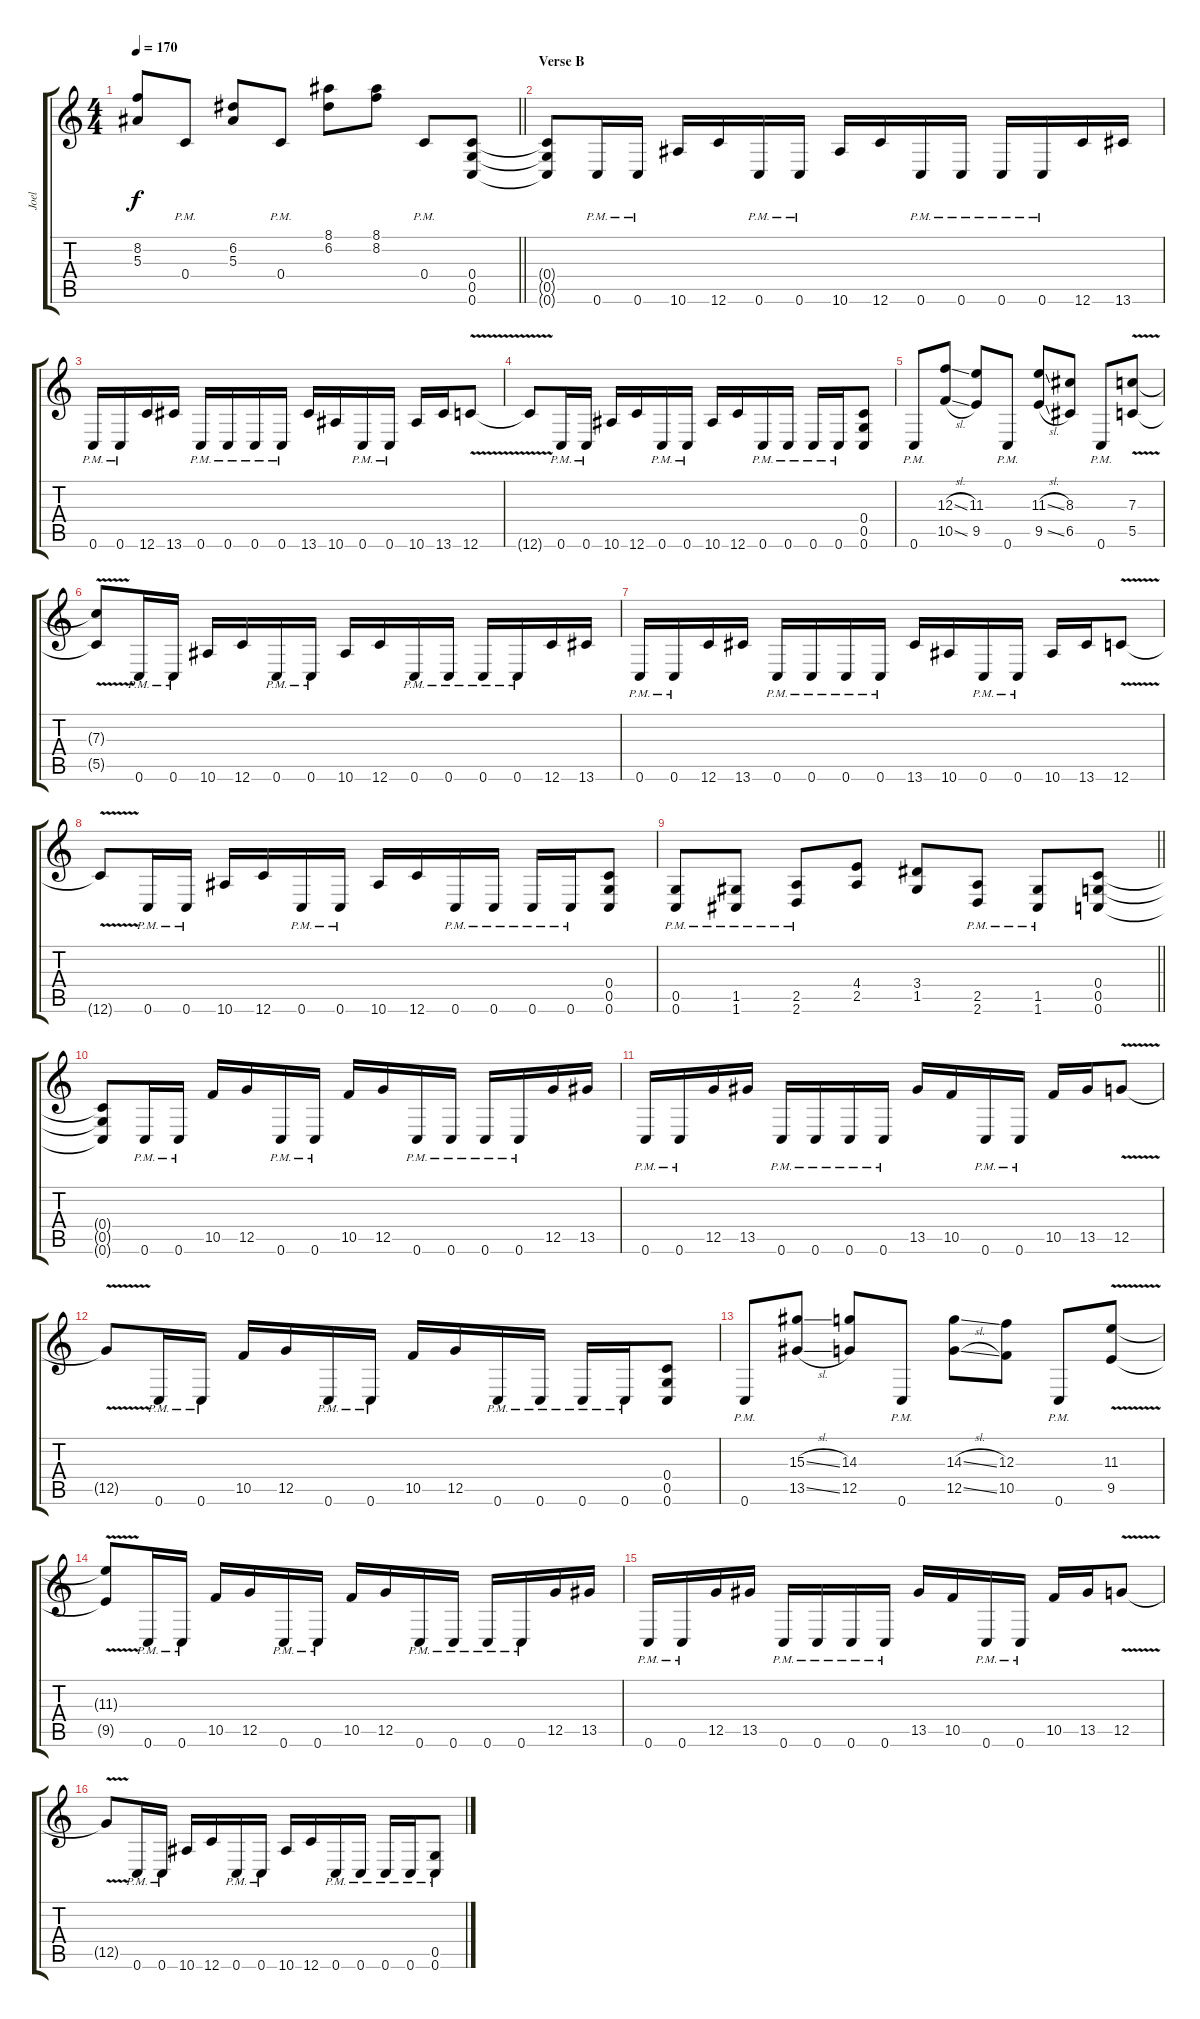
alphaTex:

\track ("Joel" "Joel") {instrument distortionguitar}
\staff {score tabs}
\tuning (D4 A3 F3 C3 G2 C2) {hide}
\ts (4 4)
\tempo 170
\clef g2
\barLineRight lightlight
\ks c
(8.2 5.3).8{dy f} 0.4{pm}.8 (6.2 5.3).8 0.4{pm}.8 (8.1 6.2).8 (8.1 8.2).8 0.4{pm}.8 (0.4 0.5 0.6).8 |
\section ("" "Verse B")
(0.4{t} 0.5{t} 0.6{t}).8 0.6{pm}.16 0.6{pm}.16 10.6.16 12.6.16 0.6{pm}.16 0.6{pm}.16 10.6.16 12.6.16 0.6{pm}.16 0.6{pm}.16 0.6{pm}.16 0.6{pm}.16 12.6.16 13.6.16 |
0.6{pm}.16 0.6{pm}.16 12.6.16 13.6.16 0.6{pm}.16 0.6{pm}.16 0.6{pm}.16 0.6{pm}.16 13.6.16 10.6.16 0.6{pm}.16 0.6{pm}.16 10.6.16 13.6.16 12.6{v}.8 |
12.6{t}.8 0.6{pm}.16 0.6{pm}.16 10.6.16 12.6.16 0.6{pm}.16 0.6{pm}.16 10.6.16 12.6.16 0.6{pm}.16 0.6{pm}.16 0.6{pm}.16 0.6{pm}.16 (0.4 0.5 0.6).8 |
0.6{pm}.8 (12.3{sl} 10.5{sl}).8 (11.3 9.5).8 0.6{pm}.8 (11.3{sl} 9.5{sl}).8 (8.3 6.5).8 0.6{pm}.8 (7.3{v} 5.5{v}).8 |
(7.3{t} 5.5{t}).8 0.6{pm}.16 0.6{pm}.16 10.6.16 12.6.16 0.6{pm}.16 0.6{pm}.16 10.6.16 12.6.16 0.6{pm}.16 0.6{pm}.16 0.6{pm}.16 0.6{pm}.16 12.6.16 13.6.16 |
0.6{pm}.16 0.6{pm}.16 12.6.16 13.6.16 0.6{pm}.16 0.6{pm}.16 0.6{pm}.16 0.6{pm}.16 13.6.16 10.6.16 0.6{pm}.16 0.6{pm}.16 10.6.16 13.6.16 12.6{v}.8 |
12.6{t}.8 0.6{pm}.16 0.6{pm}.16 10.6.16 12.6.16 0.6{pm}.16 0.6{pm}.16 10.6.16 12.6.16 0.6{pm}.16 0.6{pm}.16 0.6{pm}.16 0.6{pm}.16 (0.4 0.5 0.6).8 |
\barLineRight lightlight
(0.5{pm} 0.6{pm}).8 (1.5{pm} 1.6{pm}).8 (2.5{pm} 2.6{pm}).8 (4.4 2.5).8 (3.4 1.5).8 (2.5{pm} 2.6{pm}).8 (1.5{pm} 1.6{pm}).8 (0.4 0.5 0.6).8 |
(0.4{t} 0.5{t} 0.6{t}).8 0.6{pm}.16 0.6{pm}.16 10.5.16 12.5.16 0.6{pm}.16 0.6{pm}.16 10.5.16 12.5.16 0.6{pm}.16 0.6{pm}.16 0.6{pm}.16 0.6{pm}.16 12.5.16 13.5.16 |
0.6{pm}.16 0.6{pm}.16 12.5.16 13.5.16 0.6{pm}.16 0.6{pm}.16 0.6{pm}.16 0.6{pm}.16 13.5.16 10.5.16 0.6{pm}.16 0.6{pm}.16 10.5.16 13.5.16 12.5{v}.8 |
12.5{t}.8 0.6{pm}.16 0.6{pm}.16 10.5.16 12.5.16 0.6{pm}.16 0.6{pm}.16 10.5.16 12.5.16 0.6{pm}.16 0.6{pm}.16 0.6{pm}.16 0.6{pm}.16 (0.4 0.5 0.6).8 |
0.6{pm}.8 (15.3{sl} 13.5{sl}).8 (14.3 12.5).8 0.6{pm}.8 (14.3{sl} 12.5{sl}).8 (12.3 10.5).8 0.6{pm}.8 (11.3{v} 9.5{v}).8 |
(11.3{t} 9.5{t}).8 0.6{pm}.16 0.6{pm}.16 10.5.16 12.5.16 0.6{pm}.16 0.6{pm}.16 10.5.16 12.5.16 0.6{pm}.16 0.6{pm}.16 0.6{pm}.16 0.6{pm}.16 12.5.16 13.5.16 |
0.6{pm}.16 0.6{pm}.16 12.5.16 13.5.16 0.6{pm}.16 0.6{pm}.16 0.6{pm}.16 0.6{pm}.16 13.5.16 10.5.16 0.6{pm}.16 0.6{pm}.16 10.5.16 13.5.16 12.5{v}.8 |
12.5{t}.8 0.6{pm}.16 0.6{pm}.16 10.6.16 12.6.16 0.6{pm}.16 0.6{pm}.16 10.6.16 12.6.16 0.6{pm}.16 0.6{pm}.16 0.6{pm}.16 0.6{pm}.16 (0.5{pm} 0.6{pm}).8
